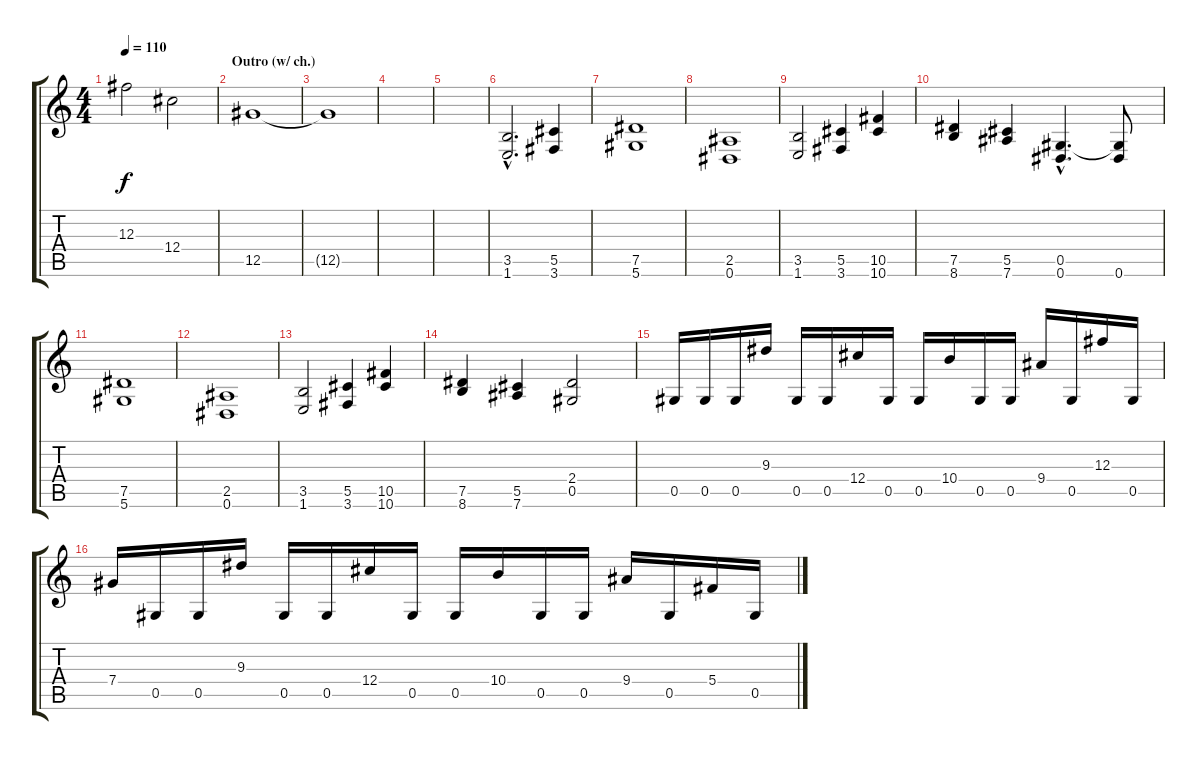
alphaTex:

\track "" {instrument distortionguitar}
\staff {score tabs}
\tuning (Eb4 Bb3 Gb3 Db3 Ab2 Eb2) {hide}
\ts (4 4)
\tempo 110
\clef g2
\ks c
12.3.2{dy f} 12.4.2 |
\section ("" "Outro (w/ ch.)")
12.5.1{volume 8} |
12.5{t}.1 |
|
|
(3.5{hac} 1.6{hac}).2{d} (5.5 3.6).4 |
(7.5 5.6).1 |
(2.5 0.6).1 |
(3.5 1.6).2 (5.5 3.6).4 (10.5 10.6).4 |
(7.5 8.6).4 (5.5 7.6).4 (0.5{hac} 0.6{hac}).4{d} (0.5{t} 0.6).8 |
(7.5 5.6).1 |
(2.5 0.6).1 |
(3.5 1.6).2 (5.5 3.6).4 (10.5 10.6).4 |
(7.5 8.6).4 (5.5 7.6).4 (2.4 0.5).2 |
0.5.16 0.5.16 0.5.16 9.3.16 0.5.16 0.5.16 12.4.16 0.5.16 0.5.16 10.4.16 0.5.16 0.5.16 9.4.16 0.5.16 12.3.16 0.5.16 |
7.4.16 0.5.16 0.5.16 9.3.16 0.5.16 0.5.16 12.4.16 0.5.16 0.5.16 10.4.16 0.5.16 0.5.16 9.4.16 0.5.16 5.4.16 0.5.16
